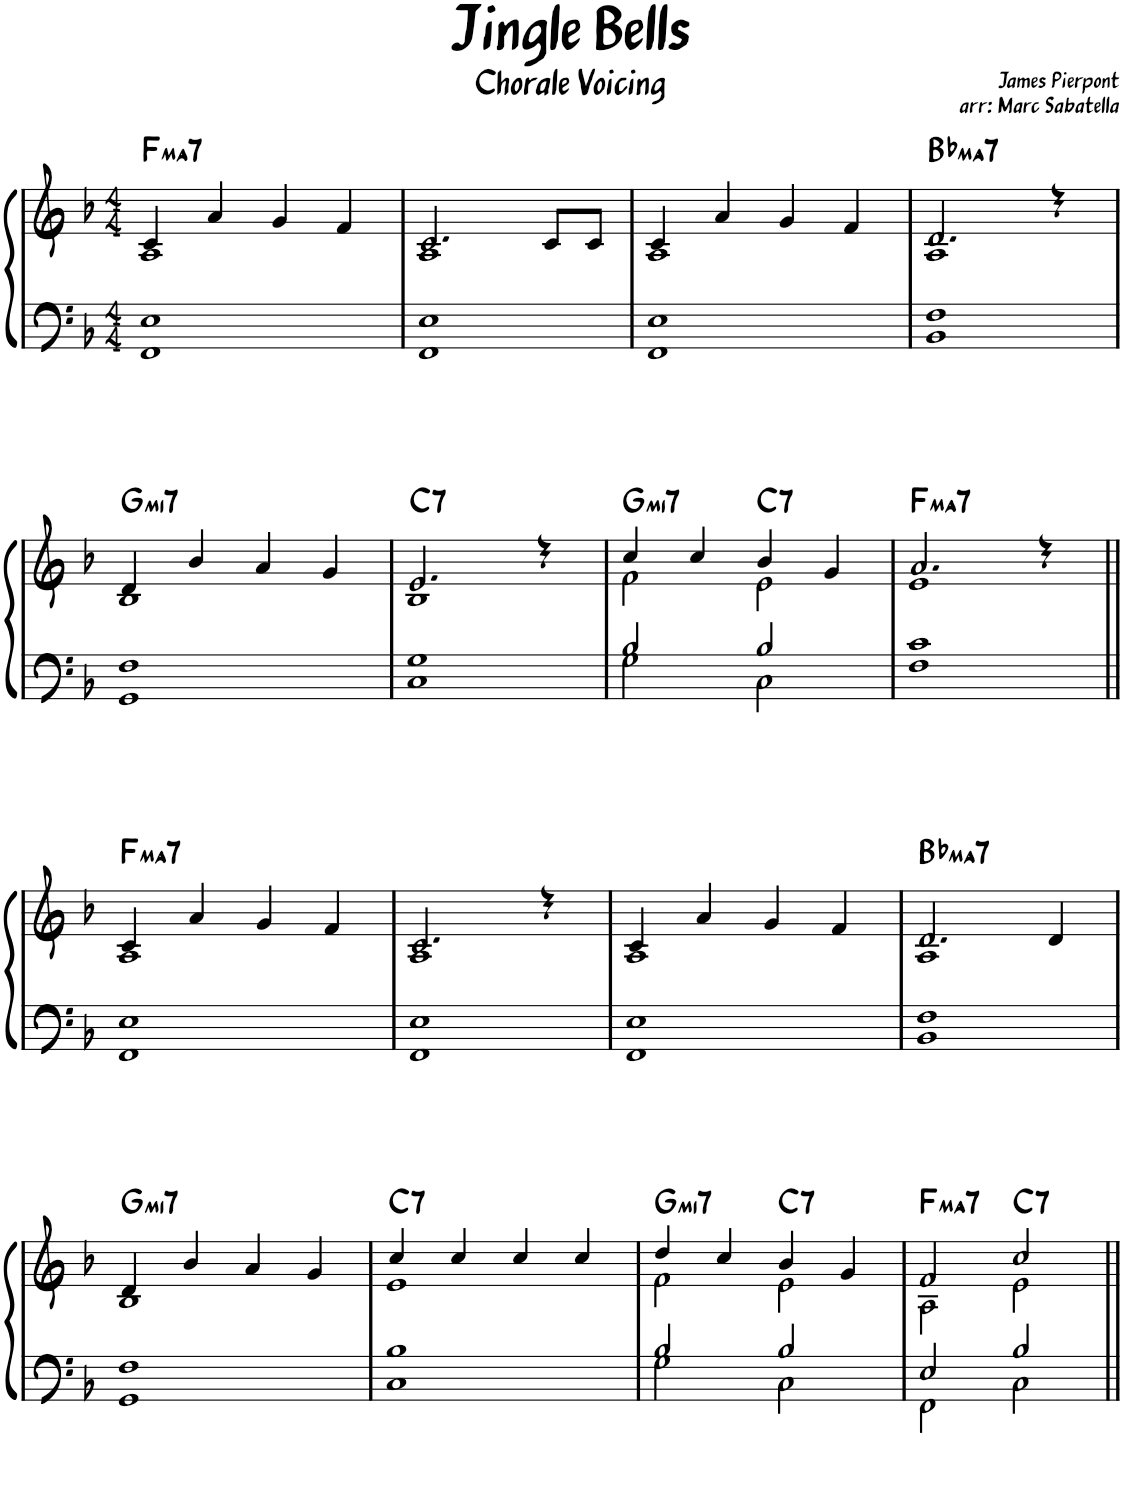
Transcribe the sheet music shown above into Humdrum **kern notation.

**kern	**kern	**harte
*part1	*part1	*part1
*staff2	*staff1	*
*I"Piano	*	*
*I'Pno.	*	*
*clefF4	*clefG2	*
*k[b-]	*k[b-]	*
*M4/4	*M4/4	*
=1	=1	=1
*^	*^	*
!	!	!	!	!LO:H:kt=ma7
1E	1FF	4c/	1A	F:maj7
.	.	4a/	.	.
.	.	4g/	.	.
.	.	4f/	.	.
=2	=2	=2	=2	=2
1E	1FF	2.c/	1A	.
.	.	8c/L	.	.
.	.	8c/J	.	.
=3	=3	=3	=3	=3
1E	1FF	4c/	1A	.
.	.	4a/	.	.
.	.	4g/	.	.
.	.	4f/	.	.
=4	=4	=4	=4	=4
!	!	!	!	!LO:H:kt=ma7
1F	1BB-	2.d/	1A	Bb:maj7
.	.	4r	.	.
!!LO:LB:g=z	!!
=5	=5	=5	=5	=5
!	!	!	!	!LO:H:kt=mi7
1F	1GG	4d/	1B-	G:min7
.	.	4b-/	.	.
.	.	4a/	.	.
.	.	4g/	.	.
=6	=6	=6	=6	=6
!	!	!	!	!LO:H:kt=7
1G	1C	2.e/	1B-	C:7
.	.	4r	.	.
=7	=7	=7	=7	=7
!	!	!	!	!LO:H:kt=mi7
2B-/	2G\	4cc/	2f\	G:min7
.	.	4cc/	.	.
!	!	!	!	!LO:H:kt=7
2B-/	2C\	4b-/	2e\	C:7
.	.	4g/	.	.
=8	=8	=8	=8	=8
!	!	!	!	!LO:H:kt=ma7
1c	1F	2.a/	1e	F:maj7
.	.	4r	.	.
!!LO:LB:g=z	!!
=9||	=9||	=9||	=9||	=9||
!	!	!	!	!LO:H:kt=ma7
1E	1FF	4c/	1A	F:maj7
.	.	4a/	.	.
.	.	4g/	.	.
.	.	4f/	.	.
=10	=10	=10	=10	=10
1E	1FF	2.c/	1A	.
.	.	4r	.	.
=11	=11	=11	=11	=11
1E	1FF	4c/	1A	.
.	.	4a/	.	.
.	.	4g/	.	.
.	.	4f/	.	.
=12	=12	=12	=12	=12
!	!	!	!	!LO:H:kt=ma7
1F	1BB-	2.d/	1A	Bb:maj7
.	.	4d/	.	.
!!LO:LB:g=z	!!
=13	=13	=13	=13	=13
!	!	!	!	!LO:H:kt=mi7
1F	1GG	4d/	1B-	G:min7
.	.	4b-/	.	.
.	.	4a/	.	.
.	.	4g/	.	.
=14	=14	=14	=14	=14
!	!	!	!	!LO:H:kt=7
1B-	1C	4cc/	1e	C:7
.	.	4cc/	.	.
.	.	4cc/	.	.
.	.	4cc/	.	.
=15	=15	=15	=15	=15
!	!	!	!	!LO:H:kt=mi7
2B-/	2G\	4dd/	2f\	G:min7
.	.	4cc/	.	.
!	!	!	!	!LO:H:kt=7
2B-/	2C\	4b-/	2e\	C:7
.	.	4g/	.	.
=16	=16	=16	=16	=16
!	!	!	!	!LO:H:kt=ma7
2E/	2FF\	2f/	2A\	F:maj7
!	!	!	!	!LO:H:kt=7
2B-/	2C\	2cc/	2e\	C:7
*v	*v	*	*	*
*	*v	*v	*
=||	=||	=||
*-	*-	*-
